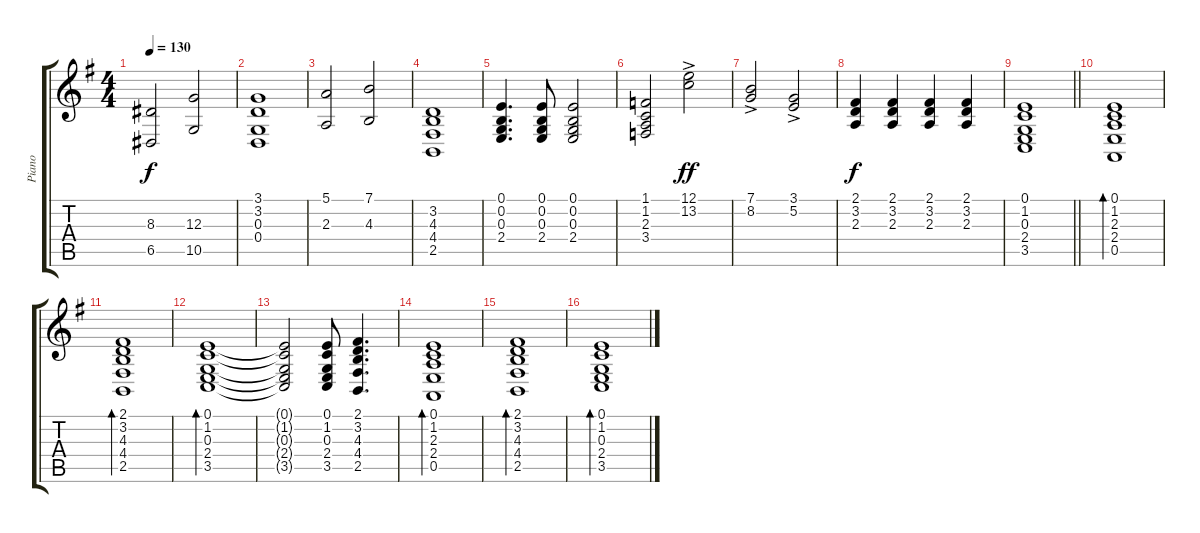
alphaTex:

\track ("Piano" "Piano") {instrument acousticgrandpiano}
\staff {score tabs}
\tuning (E4 B3 G3 D3 A2 E2) {hide}
\ts (4 4)
\tempo 130
\clef g2
\ks g
(8.3 6.5).2{dy f} (12.3 10.5).2 |
(3.1 3.2 0.3 0.4).1 |
(5.1 2.3).2 (7.1 4.3).2 |
(3.2 4.3 4.4 2.5).1 |
(0.1 0.2 0.3 2.4).4{d} (0.1 0.2 0.3 2.4).8 (0.1 0.2 0.3 2.4).2 |
(1.1 1.2 2.3 3.4).2 (12.1{ac} 13.2{ac}).2{dy ff} |
(7.1{ac} 8.2{ac}).2 (3.1{ac} 5.2{ac}).2 |
(2.1 3.2 2.3).4{dy f} (2.1 3.2 2.3).4 (2.1 3.2 2.3).4 (2.1 3.2 2.3).4 |
\barLineRight lightlight
(0.1 1.2 0.3 2.4 3.5).1 |
(0.1 1.2 2.3 2.4 0.5).1{bd 30} |
(2.1 3.2 4.3 4.4 2.5).1{bd 30} |
(0.1 1.2 0.3 2.4 3.5).1{bd 30} |
(0.1{t} 1.2{t} 0.3{t} 2.4{t} 3.5{t}).2 (0.1 1.2 0.3 2.4 3.5).8 (2.1 3.2 4.3 4.4 2.5).4{d} |
(0.1 1.2 2.3 2.4 0.5).1{bd 30} |
(2.1 3.2 4.3 4.4 2.5).1{bd 30} |
(0.1 1.2 0.3 2.4 3.5).1{bd 30}
